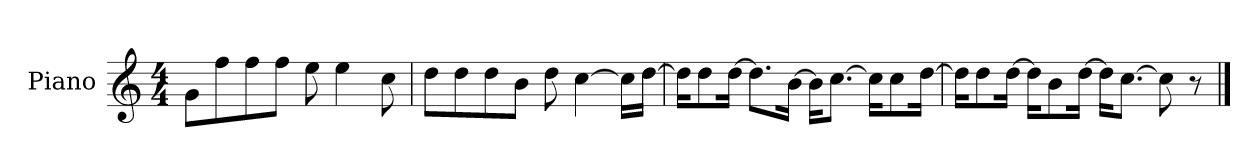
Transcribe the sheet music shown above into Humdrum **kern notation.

**kern
*part1
*staff1
*I"Piano
*I'P-no
*clefG2
*k[]
*M4/4
*MM90
=1
8g\L
8ff\
8ff\
8ff\J
8ee\
4ee\
8cc\
=2
8dd\L
8dd\
8dd\
8b\J
8dd\
[4cc\
16cc\LL]
[16dd\JJ
=3
16dd\KL]
8dd\
[16dd\Jk
8.dd\L]
[16b\Jk
16b\KL]
[8.cc\J
16cc\KL]
8cc\
[16dd\Jk
=4
16dd\KL]
8dd\
[16dd\Jk
16dd\KL]
8b\
[16dd\Jk
16dd\KL]
[8.cc\J
8cc\]
8r
==
*-
